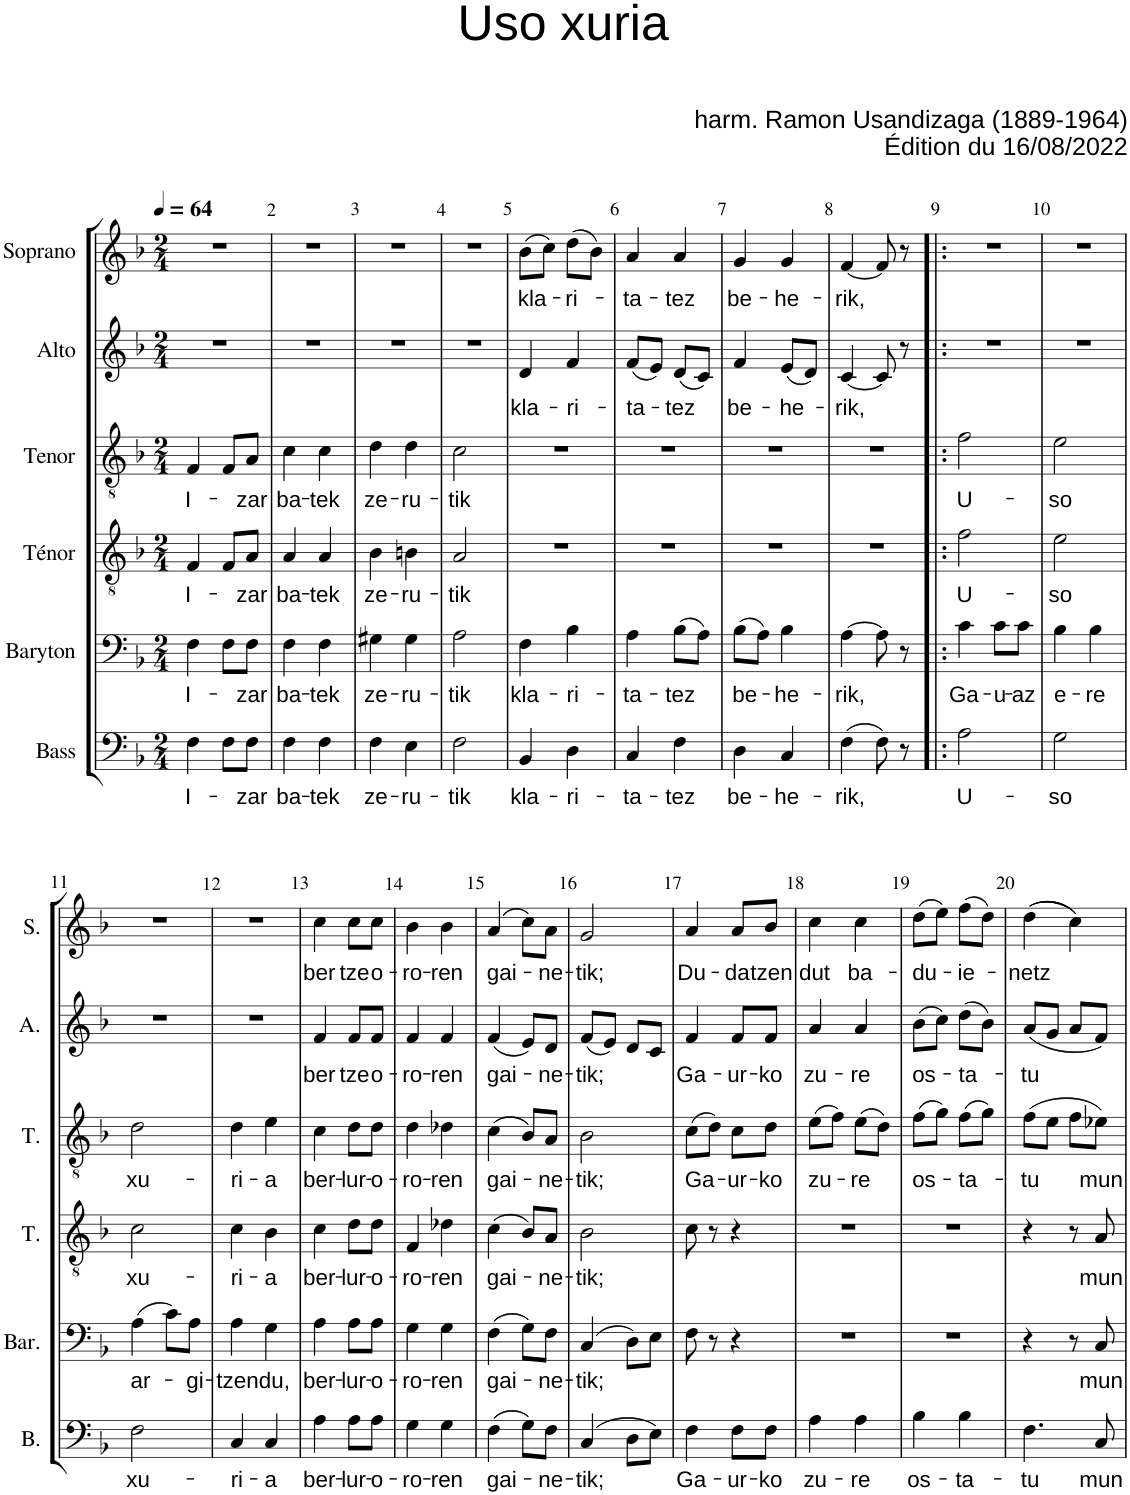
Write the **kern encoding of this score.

**kern	**text	**kern	**text	**kern	**text	**kern	**text	**kern	**text	**kern	**text
*part6	*part6	*part5	*part5	*part4	*part4	*part3	*part3	*part2	*part2	*part1	*part1
*staff6	*staff6	*staff5	*staff5	*staff4	*staff4	*staff3	*staff3	*staff2	*staff2	*staff1	*staff1
*I"Bass	*	*I"Baryton	*	*I"Ténor	*	*I"Tenor	*	*I"Alto	*	*I"Soprano	*
*I'B.	*	*I'Bar.	*	*I'T.	*	*I'T.	*	*I'A.	*	*I'S.	*
*clefF4	*	*clefF4	*	*clefGv2	*	*clefGv2	*	*clefG2	*	*clefG2	*
*k[b-]	*	*k[b-]	*	*k[b-]	*	*k[b-]	*	*k[b-]	*	*k[b-]	*
*M2/4	*	*M2/4	*	*M2/4	*	*M2/4	*	*M2/4	*	*M2/4	*
*MM64	*	*MM64	*	*MM64	*	*MM64	*	*MM64	*	*MM64	*
=1	=1	=1	=1	=1	=1	=1	=1	=1	=1	=1	=1
!	!LO:LY:b	!	!LO:LY:b	!	!LO:LY:b	!	!LO:LY:b	!	!	!	!
4F\	I-	4F\	I-	4F/	I-	4F/	I-	2r	.	2r	.
8F\L	.	8F\L	.	8F/L	.	8F/L	.	.	.	.	.
!	!LO:LY:b	!	!LO:LY:b	!	!LO:LY:b	!	!LO:LY:b	!	!	!	!
8F\J	-zar	8F\J	-zar	8A/J	-zar	8A/J	-zar	.	.	.	.
=2	=2	=2	=2	=2	=2	=2	=2	=2	=2	=2	=2
!	!LO:LY:b	!	!LO:LY:b	!	!LO:LY:b	!	!LO:LY:b	!	!	!	!
4F\	ba-	4F\	ba-	4A/	ba-	4c\	ba-	2r	.	2r	.
!	!LO:LY:b	!	!LO:LY:b	!	!LO:LY:b	!	!LO:LY:b	!	!	!	!
4F\	-tek	4F\	-tek	4A/	-tek	4c\	-tek	.	.	.	.
=3	=3	=3	=3	=3	=3	=3	=3	=3	=3	=3	=3
!	!LO:LY:b	!	!LO:LY:b	!	!LO:LY:b	!	!LO:LY:b	!	!	!	!
4F\	ze-	4G#X\	ze-	4B-\	ze-	4d\	ze-	2r	.	2r	.
!	!LO:LY:b	!	!LO:LY:b	!	!LO:LY:b	!	!LO:LY:b	!	!	!	!
4E\	-ru-	4G#\	-ru-	4Bn\	-ru-	4d\	-ru-	.	.	.	.
=4	=4	=4	=4	=4	=4	=4	=4	=4	=4	=4	=4
!	!LO:LY:b	!	!LO:LY:b	!	!LO:LY:b	!	!LO:LY:b	!	!	!	!
2F\	-tik	2A\	-tik	2A/	-tik	2c\	-tik	2r	.	2r	.
=5	=5	=5	=5	=5	=5	=5	=5	=5	=5	=5	=5
!	!LO:LY:b	!	!LO:LY:b	!	!	!	!	!	!LO:LY:b	!	!LO:LY:b
4BB-/	kla-	4F\	kla-	2r	.	2r	.	4d/	kla-	(8b-\L	kla-
.	.	.	.	.	.	.	.	.	.	8cc\J)	.
!	!LO:LY:b	!	!LO:LY:b	!	!	!	!	!	!LO:LY:b	!	!LO:LY:b
4D\	-ri-	4B-\	-ri-	.	.	.	.	4f/	-ri-	(8dd\L	-ri-
.	.	.	.	.	.	.	.	.	.	8b-\J)	.
=6	=6	=6	=6	=6	=6	=6	=6	=6	=6	=6	=6
!	!LO:LY:b	!	!LO:LY:b	!	!	!	!	!	!LO:LY:b	!	!LO:LY:b
4C/	-ta-	4A\	-ta-	2r	.	2r	.	(8f/L	-ta-	4a/	-ta-
.	.	.	.	.	.	.	.	8e/J)	.	.	.
!	!LO:LY:b	!	!LO:LY:b	!	!	!	!	!	!LO:LY:b	!	!LO:LY:b
4F\	-tez	(8B-\L	-tez	.	.	.	.	(8d/L	-tez	4a/	-tez
.	.	8A\J)	.	.	.	.	.	8c/J)	.	.	.
=7	=7	=7	=7	=7	=7	=7	=7	=7	=7	=7	=7
!	!LO:LY:b	!	!LO:LY:b	!	!	!	!	!	!LO:LY:b	!	!LO:LY:b
4D\	be-	(8B-\L	be-	2r	.	2r	.	4f/	be-	4g/	be-
.	.	8A\J)	.	.	.	.	.	.	.	.	.
!	!LO:LY:b	!	!LO:LY:b	!	!	!	!	!	!LO:LY:b	!	!LO:LY:b
4C/	-he-	4B-\	-he-	.	.	.	.	(8e/L	-he-	4g/	-he-
.	.	.	.	.	.	.	.	8d/J)	.	.	.
=8	=8	=8	=8	=8	=8	=8	=8	=8	=8	=8	=8
!	!LO:LY:b	!	!LO:LY:b	!	!	!	!	!	!LO:LY:b	!	!LO:LY:b
(4F\	-rik,	[4A\	-rik,	2r	.	2r	.	[4c/	-rik,	[4f/	-rik,
8F\)	.	8A\]	.	.	.	.	.	8c/]	.	8f/]	.
8r	.	8r	.	.	.	.	.	8r	.	8r	.
=9!|:	=9!|:	=9!|:	=9!|:	=9!|:	=9!|:	=9!|:	=9!|:	=9!|:	=9!|:	=9!|:	=9!|:
!	!LO:LY:b	!	!LO:LY:b	!	!LO:LY:b	!	!LO:LY:b	!	!	!	!
2A\	U-	4c\	Ga-	2f\	U-	2f\	U-	2r	.	2r	.
!	!	!	!LO:LY:b	!	!	!	!	!	!	!	!
.	.	8c\L	-u-	.	.	.	.	.	.	.	.
!	!	!	!LO:LY:b	!	!	!	!	!	!	!	!
.	.	8c\J	-az	.	.	.	.	.	.	.	.
=10	=10	=10	=10	=10	=10	=10	=10	=10	=10	=10	=10
!	!LO:LY:b	!	!LO:LY:b	!	!LO:LY:b	!	!LO:LY:b	!	!	!	!
2G\	-so	4B-\	e-	2e\	-so	2e\	-so	2r	.	2r	.
!	!	!	!LO:LY:b	!	!	!	!	!	!	!	!
.	.	4B-\	-re	.	.	.	.	.	.	.	.
!!LO:LB:g=z
=11	=11	=11	=11	=11	=11	=11	=11	=11	=11	=11	=11
!	!LO:LY:b	!	!LO:LY:b	!	!LO:LY:b	!	!LO:LY:b	!	!	!	!
2F\	xu-	(4A\	ar-	2c\	xu-	2d\	xu-	2r	.	2r	.
.	.	8c\L)	.	.	.	.	.	.	.	.	.
!	!	!	!LO:LY:b	!	!	!	!	!	!	!	!
.	.	8A\J	-gi-	.	.	.	.	.	.	.	.
=12	=12	=12	=12	=12	=12	=12	=12	=12	=12	=12	=12
!	!LO:LY:b	!	!LO:LY:b	!	!LO:LY:b	!	!LO:LY:b	!	!	!	!
4C/	-ri-	4A\	-tzen	4c\	-ri-	4d\	-ri-	2r	.	2r	.
!	!LO:LY:b	!	!LO:LY:b	!	!LO:LY:b	!	!LO:LY:b	!	!	!	!
4C/	-a	4G\	du,	4B-\	-a	4e\	-a	.	.	.	.
=13	=13	=13	=13	=13	=13	=13	=13	=13	=13	=13	=13
!	!LO:LY:b	!	!LO:LY:b	!	!LO:LY:b	!	!LO:LY:b	!	!LO:LY:b	!	!LO:LY:b
4A\	ber-	4A\	ber-	4c\	ber-	4c\	ber-	4f/	ber-	4cc\	ber-
!	!LO:LY:b	!	!LO:LY:b	!	!LO:LY:b	!	!LO:LY:b	!	!LO:LY:b	!	!LO:LY:b
8A\L	-lur-	8A\L	-lur-	8d\L	-lur-	8d\L	-lur-	8f/L	-tze	8cc\L	-tze
!	!LO:LY:b	!	!LO:LY:b	!	!LO:LY:b	!	!LO:LY:b	!	!LO:LY:b	!	!LO:LY:b
8A\J	o-	8A\J	o-	8d\J	o-	8d\J	o-	8f/J	o-	8cc\J	o-
=14	=14	=14	=14	=14	=14	=14	=14	=14	=14	=14	=14
!	!LO:LY:b	!	!LO:LY:b	!	!LO:LY:b	!	!LO:LY:b	!	!LO:LY:b	!	!LO:LY:b
4G\	-ro-	4G\	-ro-	4F/	-ro-	4d\	-ro-	4f/	-ro-	4b-\	-ro-
!	!LO:LY:b	!	!LO:LY:b	!	!LO:LY:b	!	!LO:LY:b	!	!LO:LY:b	!	!LO:LY:b
4G\	-ren	4G\	-ren	4d-X\	-ren	4d-X\	-ren	4f/	-ren	4b-\	-ren
=15	=15	=15	=15	=15	=15	=15	=15	=15	=15	=15	=15
!	!LO:LY:b	!	!LO:LY:b	!	!LO:LY:b	!	!LO:LY:b	!	!LO:LY:b	!	!LO:LY:b
(4F\	gai-	(4F\	gai-	(4c\	gai-	(4c\	gai-	(4f/	gai-	(4a/	gai-
8G\L)	.	8G\L)	.	8B-/L)	.	8B-/L)	.	8e/L)	.	8cc\L)	.
!	!LO:LY:b	!	!LO:LY:b	!	!LO:LY:b	!	!LO:LY:b	!	!LO:LY:b	!	!LO:LY:b
8F\J	-ne-	8F\J	-ne-	8A/J	-ne-	8A/J	-ne-	8d/J	-ne-	8a\J	-ne-
=16	=16	=16	=16	=16	=16	=16	=16	=16	=16	=16	=16
!	!LO:LY:b	!	!LO:LY:b	!	!LO:LY:b	!	!LO:LY:b	!	!LO:LY:b	!	!LO:LY:b
(4C/	-tik;	(4C/	-tik;	2B-\	-tik;	2B-\	-tik;	(8f/L	-tik;	2g/	-tik;
.	.	.	.	.	.	.	.	8e/J)	.	.	.
8D\L	.	8D\L)	.	.	.	.	.	8d/L	.	.	.
8E\J)	.	8E\J	.	.	.	.	.	8c/J	.	.	.
=17	=17	=17	=17	=17	=17	=17	=17	=17	=17	=17	=17
!	!LO:LY:b	!	!	!	!	!	!LO:LY:b	!	!LO:LY:b	!	!LO:LY:b
4F\	Ga-	8F\	.	8c\	.	(8c\L	Ga-	4f/	Ga-	4a/	Du-
.	.	8r	.	8r	.	8d\J)	.	.	.	.	.
!	!LO:LY:b	!	!	!	!	!	!LO:LY:b	!	!LO:LY:b	!	!LO:LY:b
8F\L	-ur-	4r	.	4r	.	8c\L	-ur-	8f/L	-ur-	8a/L	-da-
!	!LO:LY:b	!	!	!	!	!	!LO:LY:b	!	!LO:LY:b	!	!LO:LY:b
8F\J	-ko	.	.	.	.	8d\J	-ko	8f/J	-ko	8b-/J	-tzen
=18	=18	=18	=18	=18	=18	=18	=18	=18	=18	=18	=18
!	!LO:LY:b	!	!	!	!	!	!LO:LY:b	!	!LO:LY:b	!	!LO:LY:b
4A\	zu-	2r	.	2r	.	(8e\L	zu-	4a/	zu-	4cc\	dut
.	.	.	.	.	.	8f\J)	.	.	.	.	.
!	!LO:LY:b	!	!	!	!	!	!LO:LY:b	!	!LO:LY:b	!	!LO:LY:b
4A\	-re	.	.	.	.	(8e\L	-re	4a/	-re	4cc\	ba-
.	.	.	.	.	.	8d\J)	.	.	.	.	.
=19	=19	=19	=19	=19	=19	=19	=19	=19	=19	=19	=19
!	!LO:LY:b	!	!	!	!	!	!LO:LY:b	!	!LO:LY:b	!	!LO:LY:b
4B-\	os-	2r	.	2r	.	(8f\L	os-	(8b-\L	os-	(8dd\L	-du-
.	.	.	.	.	.	8g\J)	.	8cc\J)	.	8ee\J)	.
!	!LO:LY:b	!	!	!	!	!	!LO:LY:b	!	!LO:LY:b	!	!LO:LY:b
4B-\	-ta-	.	.	.	.	(8f\L	-ta-	(8dd\L	-ta-	(8ff\L	-ie-
.	.	.	.	.	.	8g\J)	.	8b-\J)	.	8dd\J)	.
=20	=20	=20	=20	=20	=20	=20	=20	=20	=20	=20	=20
!	!LO:LY:b	!	!	!	!	!	!LO:LY:b	!	!LO:LY:b	!	!LO:LY:b
4.F\	-tu	4r	.	4r	.	(8f\L	-tu	(8a/L	-tu	((4dd\	-netz
.	.	.	.	.	.	8e\J	.	8g/J	.	.	.
.	.	8r	.	8r	.	8f\L	.	8a/L	.	4cc\))	.
!	!LO:LY:b	!	!LO:LY:b	!	!LO:LY:b	!	!LO:LY:b	!	!	!	!
8C/	mun-	8C/	mun-	8A/	mun-	8e-X\J)	mun-	8f/J)	.	.	.
=	=	=	=	=	=	=	=	=	=	=	=
*-	*-	*-	*-	*-	*-	*-	*-	*-	*-	*-	*-
